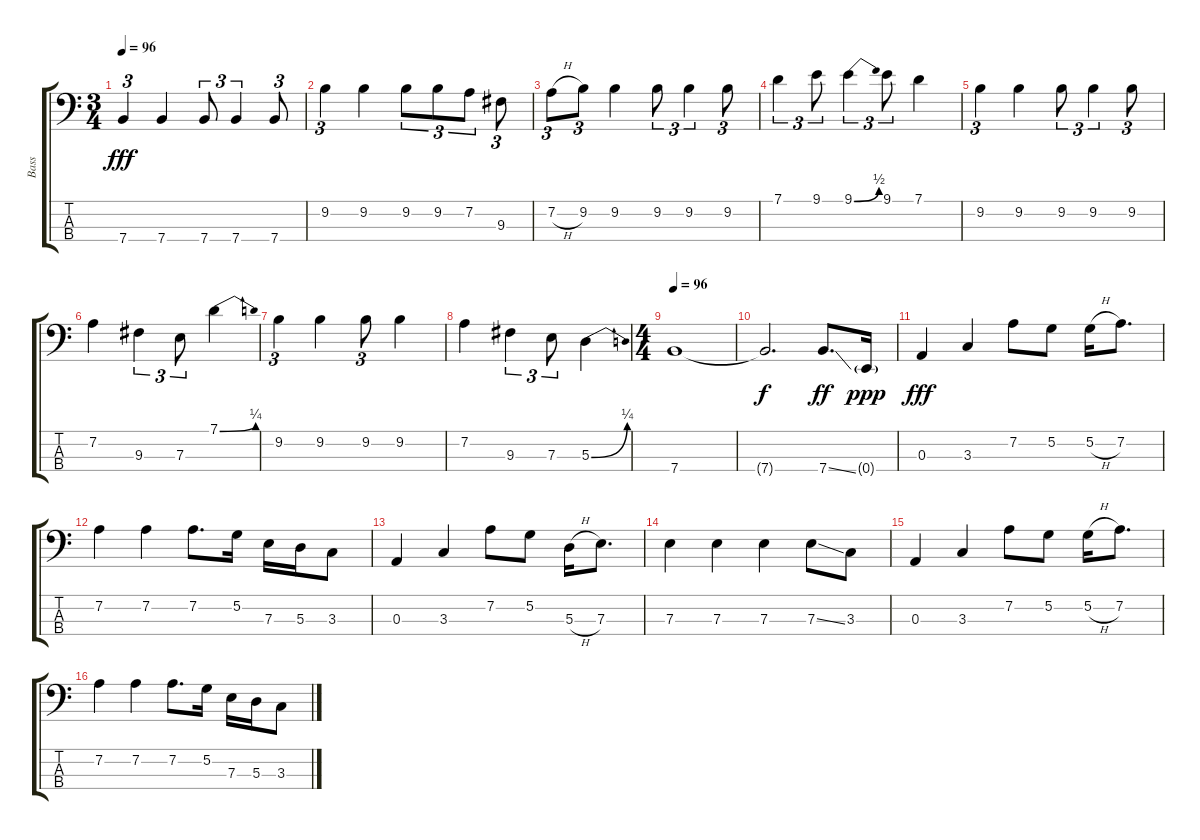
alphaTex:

\track ("Bass" "Bass") {instrument electricbassfinger}
\staff {score tabs}
\tuning (G2 D2 A1 E1) {hide}
\ts (3 4)
\tempo 96
\clef f4
\ks c
7.4.4{tu (3 2) dy fff} 7.4.4 7.4.8{tu (3 2)} 7.4.4{tu (3 2)} 7.4.8{tu (3 2)} |
9.2.4{tu (3 2)} 9.2.4 9.2.8{tu (3 2)} 9.2.8{tu (3 2)} 7.2.8{tu (3 2)} 9.3.8{tu (3 2)} |
7.2{h}.8{tu (3 2)} 9.2.8{tu (3 2)} 9.2.4 9.2.8{tu (3 2)} 9.2.4{tu (3 2)} 9.2.8{tu (3 2)} |
7.1.4{tu (3 2)} 9.1.8{tu (3 2)} 9.1{be (bend 0 0 60 2)}.4{tu (3 2)} 9.1.8{tu (3 2)} 7.1.4 |
9.2.4{tu (3 2)} 9.2.4 9.2.8{tu (3 2)} 9.2.4{tu (3 2)} 9.2.8{tu (3 2)} |
7.2.4 9.3.4{tu (3 2)} 7.3.8{tu (3 2)} 7.1{be (bend 0 0 60 1)}.4 |
9.2.4{tu (3 2)} 9.2.4 9.2.8{tu (3 2)} 9.2.4 |
7.2.4 9.3.4{tu (3 2)} 7.3.8{tu (3 2)} 5.3{be (bend 0 0 60 1)}.4 |
\ts (4 4)
\tempo 96
7.4.1 |
7.4{t}.2{d dy f} 7.4{ss}.8{d dy ff} 0.4{g}.16{dy ppp} |
0.3.4{dy fff} 3.3.4 7.2.8 5.2.8 5.2{h}.16 7.2.8{d} |
7.2.4 7.2.4 7.2.8{d} 5.2.16 7.3.16 5.3.16 3.3.8 |
0.3.4 3.3.4 7.2.8 5.2.8 5.3{h}.16 7.3.8{d} |
7.3.4 7.3.4 7.3.4 7.3{ss}.8 3.3.8 |
0.3.4 3.3.4 7.2.8 5.2.8 5.2{h}.16 7.2.8{d} |
7.2.4 7.2.4 7.2.8{d} 5.2.16 7.3.16 5.3.16 3.3.8
